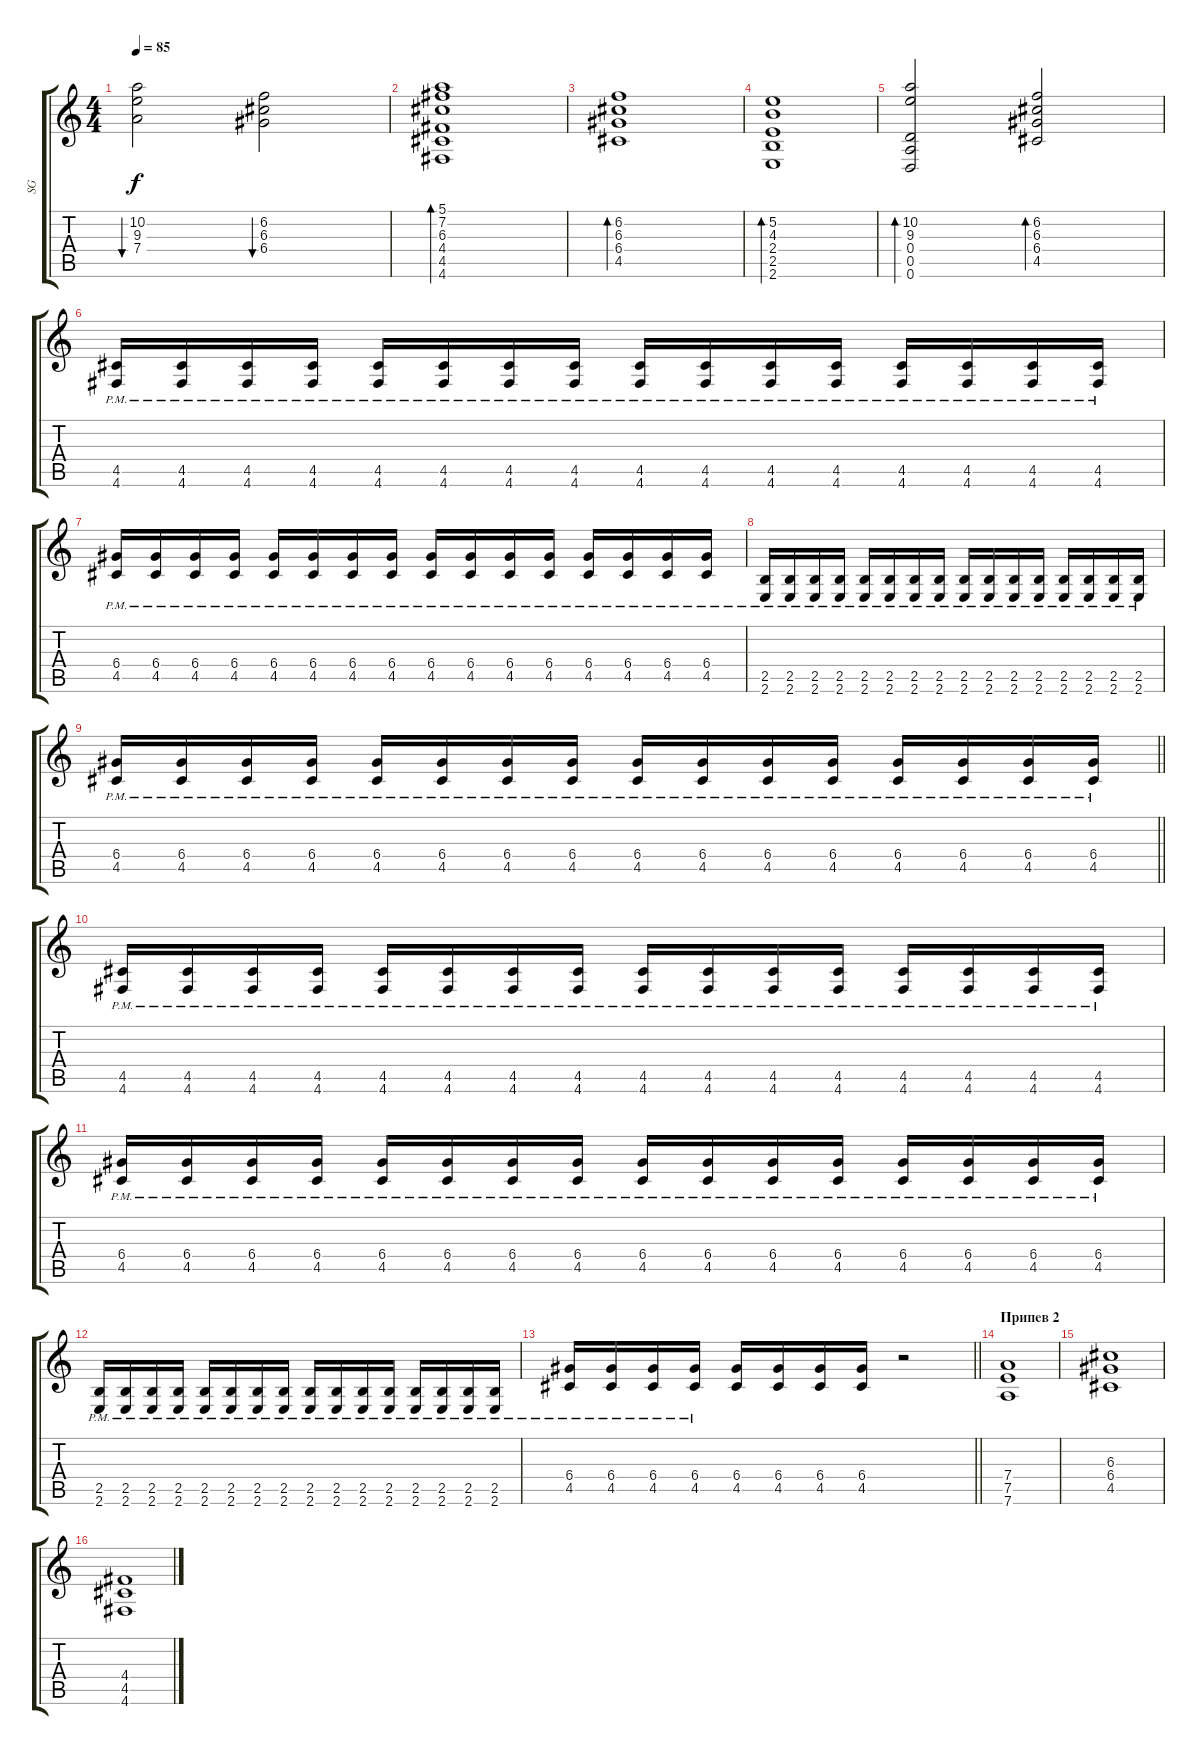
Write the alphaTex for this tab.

\track ("SG" "SG") {instrument overdrivenguitar}
\staff {score tabs}
\tuning (E4 B3 G3 D3 A2 D2) {hide}
\ts (4 4)
\tempo 85
\clef g2
\ks c
(10.2 9.3 7.4).2{bu 60 dy f} (6.2 6.3 6.4).2{bu 60} |
(5.1 7.2 6.3 4.4 4.5 4.6).1{bd 120 instrument electricguitarclean} |
(6.2 6.3 6.4 4.5).1{bd 120} |
(5.2 4.3 2.4 2.5 2.6).1{bd 120} |
(10.2 9.3 0.4 0.5 0.6).2{bd 120} (6.2 6.3 6.4 4.5).2{bd 120} |
(4.5{pm} 4.6{pm}).16{instrument overdrivenguitar} (4.5{pm} 4.6{pm}).16 (4.5{pm} 4.6{pm}).16 (4.5{pm} 4.6{pm}).16 (4.5{pm} 4.6{pm}).16 (4.5{pm} 4.6{pm}).16 (4.5{pm} 4.6{pm}).16 (4.5{pm} 4.6{pm}).16 (4.5{pm} 4.6{pm}).16 (4.5{pm} 4.6{pm}).16 (4.5{pm} 4.6{pm}).16 (4.5{pm} 4.6{pm}).16 (4.5{pm} 4.6{pm}).16 (4.5{pm} 4.6{pm}).16 (4.5{pm} 4.6{pm}).16 (4.5{pm} 4.6{pm}).16 |
(6.4{pm} 4.5{pm}).16 (6.4{pm} 4.5{pm}).16 (6.4{pm} 4.5{pm}).16 (6.4{pm} 4.5{pm}).16 (6.4{pm} 4.5{pm}).16 (6.4{pm} 4.5{pm}).16 (6.4{pm} 4.5{pm}).16 (6.4{pm} 4.5{pm}).16 (6.4{pm} 4.5{pm}).16 (6.4{pm} 4.5{pm}).16 (6.4{pm} 4.5{pm}).16 (6.4{pm} 4.5{pm}).16 (6.4{pm} 4.5{pm}).16 (6.4{pm} 4.5{pm}).16 (6.4{pm} 4.5{pm}).16 (6.4{pm} 4.5{pm}).16 |
(2.5{pm} 2.6{pm}).16 (2.5{pm} 2.6{pm}).16 (2.5{pm} 2.6{pm}).16 (2.5{pm} 2.6{pm}).16 (2.5{pm} 2.6{pm}).16 (2.5{pm} 2.6{pm}).16 (2.5{pm} 2.6{pm}).16 (2.5{pm} 2.6{pm}).16 (2.5{pm} 2.6{pm}).16 (2.5{pm} 2.6{pm}).16 (2.5{pm} 2.6{pm}).16 (2.5{pm} 2.6{pm}).16 (2.5{pm} 2.6{pm}).16 (2.5{pm} 2.6{pm}).16 (2.5{pm} 2.6{pm}).16 (2.5{pm} 2.6{pm}).16 |
\barLineRight lightlight
(6.4{pm} 4.5{pm}).16 (6.4{pm} 4.5{pm}).16 (6.4{pm} 4.5{pm}).16 (6.4{pm} 4.5{pm}).16 (6.4{pm} 4.5{pm}).16 (6.4{pm} 4.5{pm}).16 (6.4{pm} 4.5{pm}).16 (6.4{pm} 4.5{pm}).16 (6.4{pm} 4.5{pm}).16 (6.4{pm} 4.5{pm}).16 (6.4{pm} 4.5{pm}).16 (6.4{pm} 4.5{pm}).16 (6.4{pm} 4.5{pm}).16 (6.4{pm} 4.5{pm}).16 (6.4{pm} 4.5{pm}).16 (6.4{pm} 4.5{pm}).16 |
(4.5{pm} 4.6{pm}).16 (4.5{pm} 4.6{pm}).16 (4.5{pm} 4.6{pm}).16 (4.5{pm} 4.6{pm}).16 (4.5{pm} 4.6{pm}).16 (4.5{pm} 4.6{pm}).16 (4.5{pm} 4.6{pm}).16 (4.5{pm} 4.6{pm}).16 (4.5{pm} 4.6{pm}).16 (4.5{pm} 4.6{pm}).16 (4.5{pm} 4.6{pm}).16 (4.5{pm} 4.6{pm}).16 (4.5{pm} 4.6{pm}).16 (4.5{pm} 4.6{pm}).16 (4.5{pm} 4.6{pm}).16 (4.5{pm} 4.6{pm}).16 |
(6.4{pm} 4.5{pm}).16 (6.4{pm} 4.5{pm}).16 (6.4{pm} 4.5{pm}).16 (6.4{pm} 4.5{pm}).16 (6.4{pm} 4.5{pm}).16 (6.4{pm} 4.5{pm}).16 (6.4{pm} 4.5{pm}).16 (6.4{pm} 4.5{pm}).16 (6.4{pm} 4.5{pm}).16 (6.4{pm} 4.5{pm}).16 (6.4{pm} 4.5{pm}).16 (6.4{pm} 4.5{pm}).16 (6.4{pm} 4.5{pm}).16 (6.4{pm} 4.5{pm}).16 (6.4{pm} 4.5{pm}).16 (6.4{pm} 4.5{pm}).16 |
(2.5{pm} 2.6{pm}).16 (2.5{pm} 2.6{pm}).16 (2.5{pm} 2.6{pm}).16 (2.5{pm} 2.6{pm}).16 (2.5{pm} 2.6{pm}).16 (2.5{pm} 2.6{pm}).16 (2.5{pm} 2.6{pm}).16 (2.5{pm} 2.6{pm}).16 (2.5{pm} 2.6{pm}).16 (2.5{pm} 2.6{pm}).16 (2.5{pm} 2.6{pm}).16 (2.5{pm} 2.6{pm}).16 (2.5{pm} 2.6{pm}).16 (2.5{pm} 2.6{pm}).16 (2.5{pm} 2.6{pm}).16 (2.5{pm} 2.6{pm}).16 |
\barLineRight lightlight
(6.4{pm} 4.5{pm}).16 (6.4{pm} 4.5{pm}).16 (6.4{pm} 4.5{pm}).16 (6.4{pm} 4.5{pm}).16 (6.4 4.5).16 (6.4 4.5).16 (6.4 4.5).16 (6.4 4.5).16 r.2 |
\section ("" "Припев 2")
(7.4 7.5 7.6).1 |
(6.3 6.4 4.5).1 |
(4.4 4.5 4.6).1
